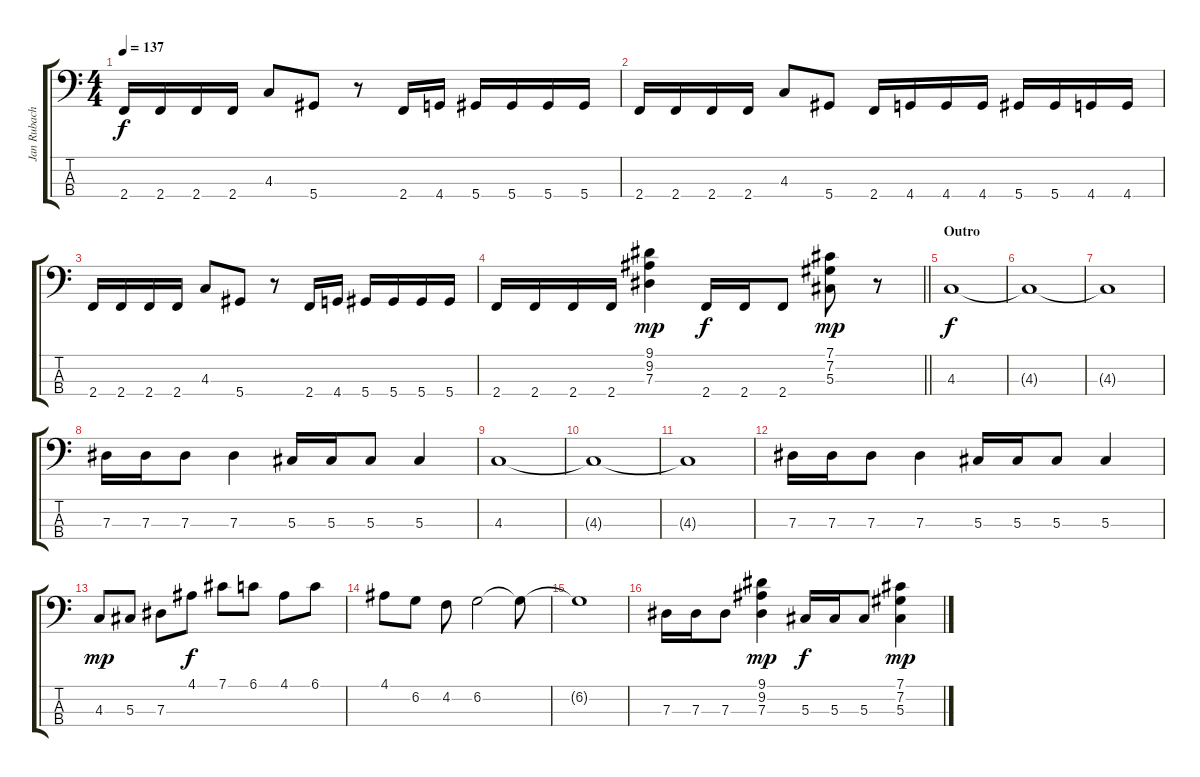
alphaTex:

\track ("Jan Rubach" "Jan Rubach") {instrument electricbasspick}
\staff {score tabs}
\tuning (Gb2 Db2 Ab1 Eb1) {hide}
\ts (4 4)
\tempo 137
\clef f4
\ks c
2.4.16{dy f} 2.4.16 2.4.16 2.4.16 4.3.8 5.4.8 r.8 2.4.16 4.4.16 5.4.16 5.4.16 5.4.16 5.4.16 |
2.4.16 2.4.16 2.4.16 2.4.16 4.3.8 5.4.8 2.4.16 4.4.16 4.4.16 4.4.16 5.4.16 5.4.16 4.4.16 4.4.16 |
2.4.16 2.4.16 2.4.16 2.4.16 4.3.8 5.4.8 r.8 2.4.16 4.4.16 5.4.16 5.4.16 5.4.16 5.4.16 |
\barLineRight lightlight
2.4.16 2.4.16 2.4.16 2.4.16 (9.1 9.2 7.3).4{dy mp} 2.4.16{dy f} 2.4.16 2.4.8 (7.1 7.2 5.3).8{dy mp} r.8 |
\section ("" "Outro")
4.3.1{dy f} |
4.3{t}.1 |
4.3{t}.1 |
7.3.16 7.3.16 7.3.8 7.3.4 5.3.16 5.3.16 5.3.8 5.3.4 |
4.3.1 |
4.3{t}.1 |
4.3{t}.1 |
7.3.16 7.3.16 7.3.8 7.3.4 5.3.16 5.3.16 5.3.8 5.3.4 |
4.3.8{dy mp} 5.3.8 7.3.8 4.1.8{dy f} 7.1.8 6.1.8 4.1.8 6.1.8 |
4.1.8 6.2.8 4.2.8 6.2.2 6.2{t}.8 |
6.2{t}.1 |
7.3.16 7.3.16 7.3.8 (9.1 9.2 7.3).4{dy mp} 5.3.16{dy f} 5.3.16 5.3.8 (7.1 7.2 5.3).4{dy mp}
